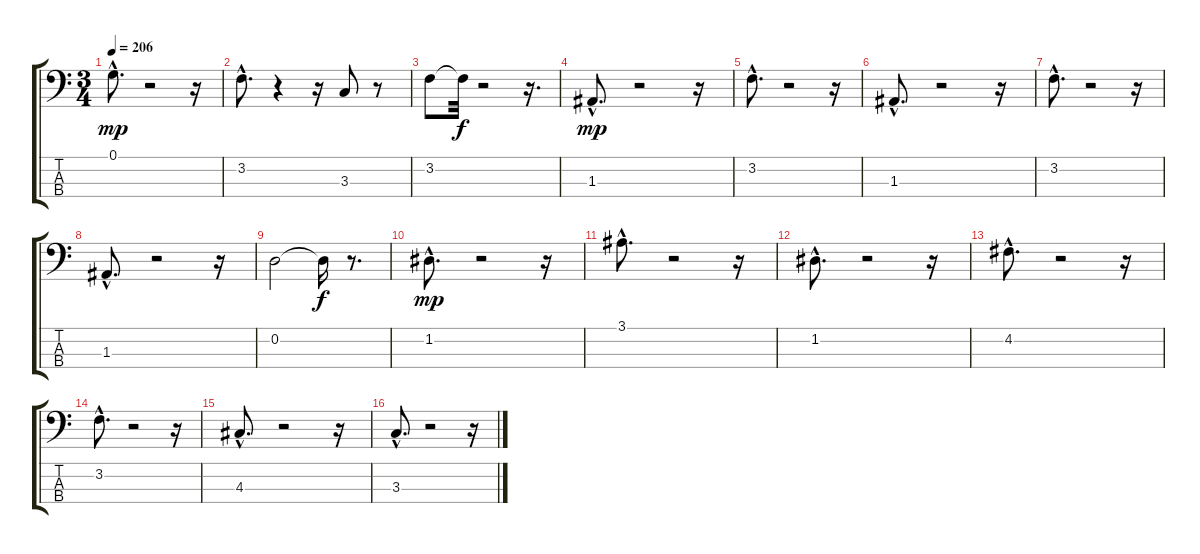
\track "" {instrument electricbasspick}
\staff {score tabs}
\tuning (G2 D2 A1 E1) {hide}
\ts (3 4)
\tempo 206
\clef f4
\ks c
0.1{hac}.8{d dy mp} r.2 r.16 |
3.2{hac}.8{d} r.4 r.16 3.3.8 r.8 |
3.2.8 3.2{t}.32{dy f} r.2 r.16{d} |
1.3{hac}.8{d dy mp} r.2 r.16 |
3.2{hac}.8{d} r.2 r.16 |
1.3{hac}.8{d} r.2 r.16 |
3.2{hac}.8{d} r.2 r.16 |
1.3{hac}.8{d} r.2 r.16 |
0.2.2 0.2{t}.16{dy f} r.8{d} |
1.2{hac}.8{d dy mp} r.2 r.16 |
3.1{hac}.8{d} r.2 r.16 |
1.2{hac}.8{d} r.2 r.16 |
4.2{hac}.8{d} r.2 r.16 |
3.2{hac}.8{d} r.2 r.16 |
4.3{hac}.8{d} r.2 r.16 |
3.3{hac}.8{d} r.2 r.16
